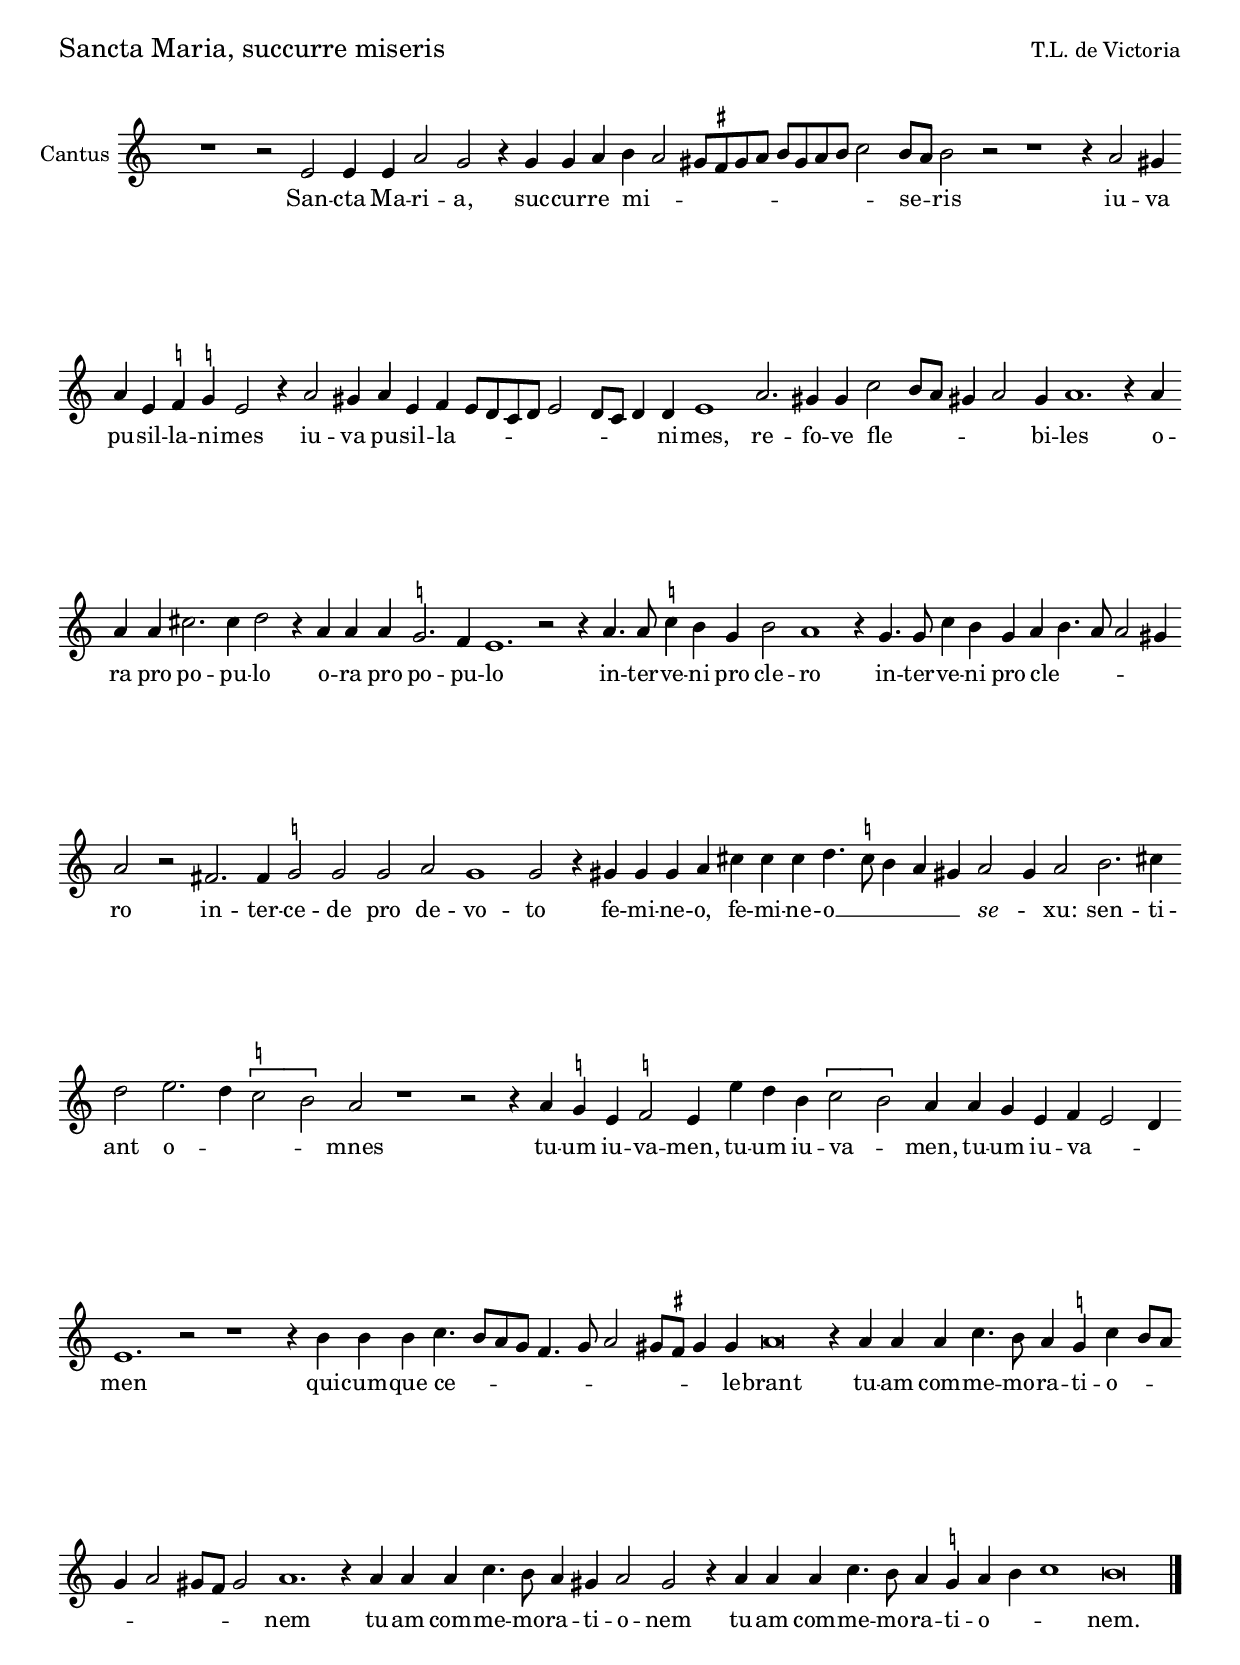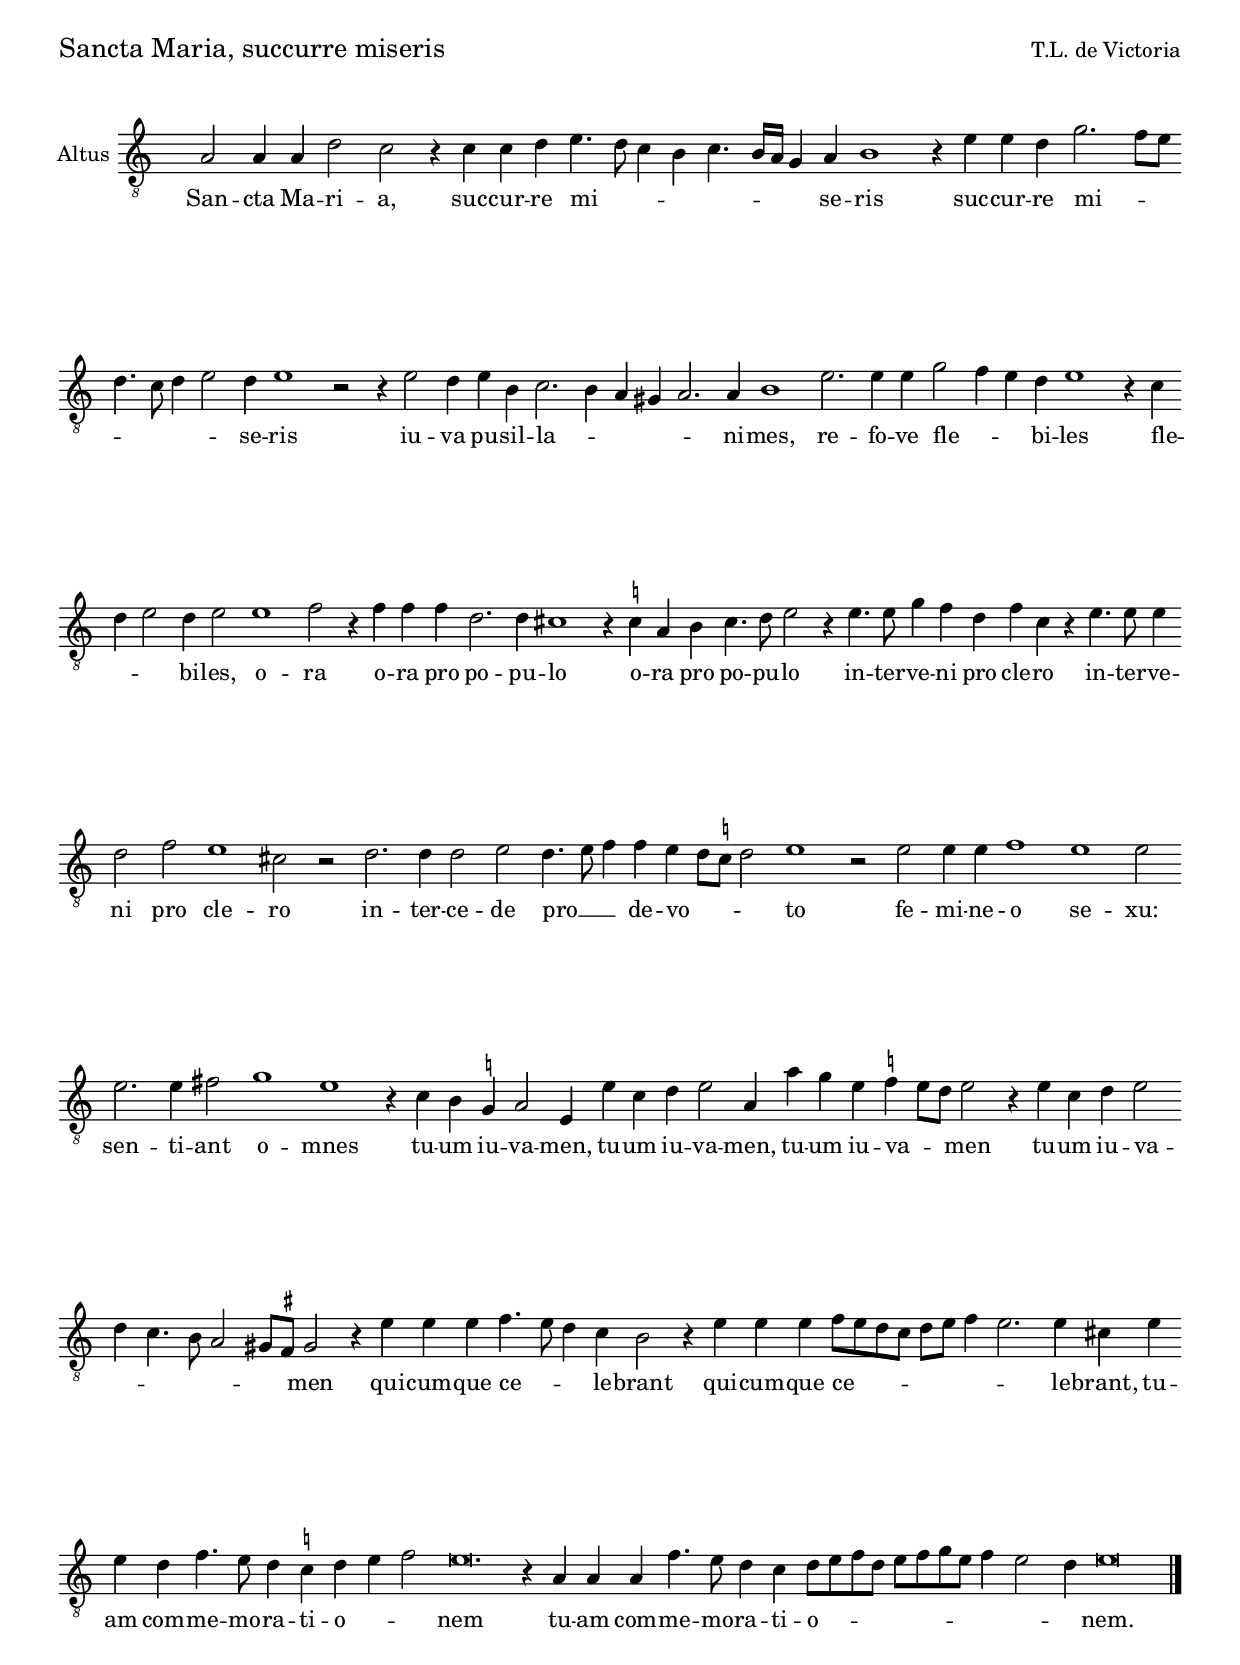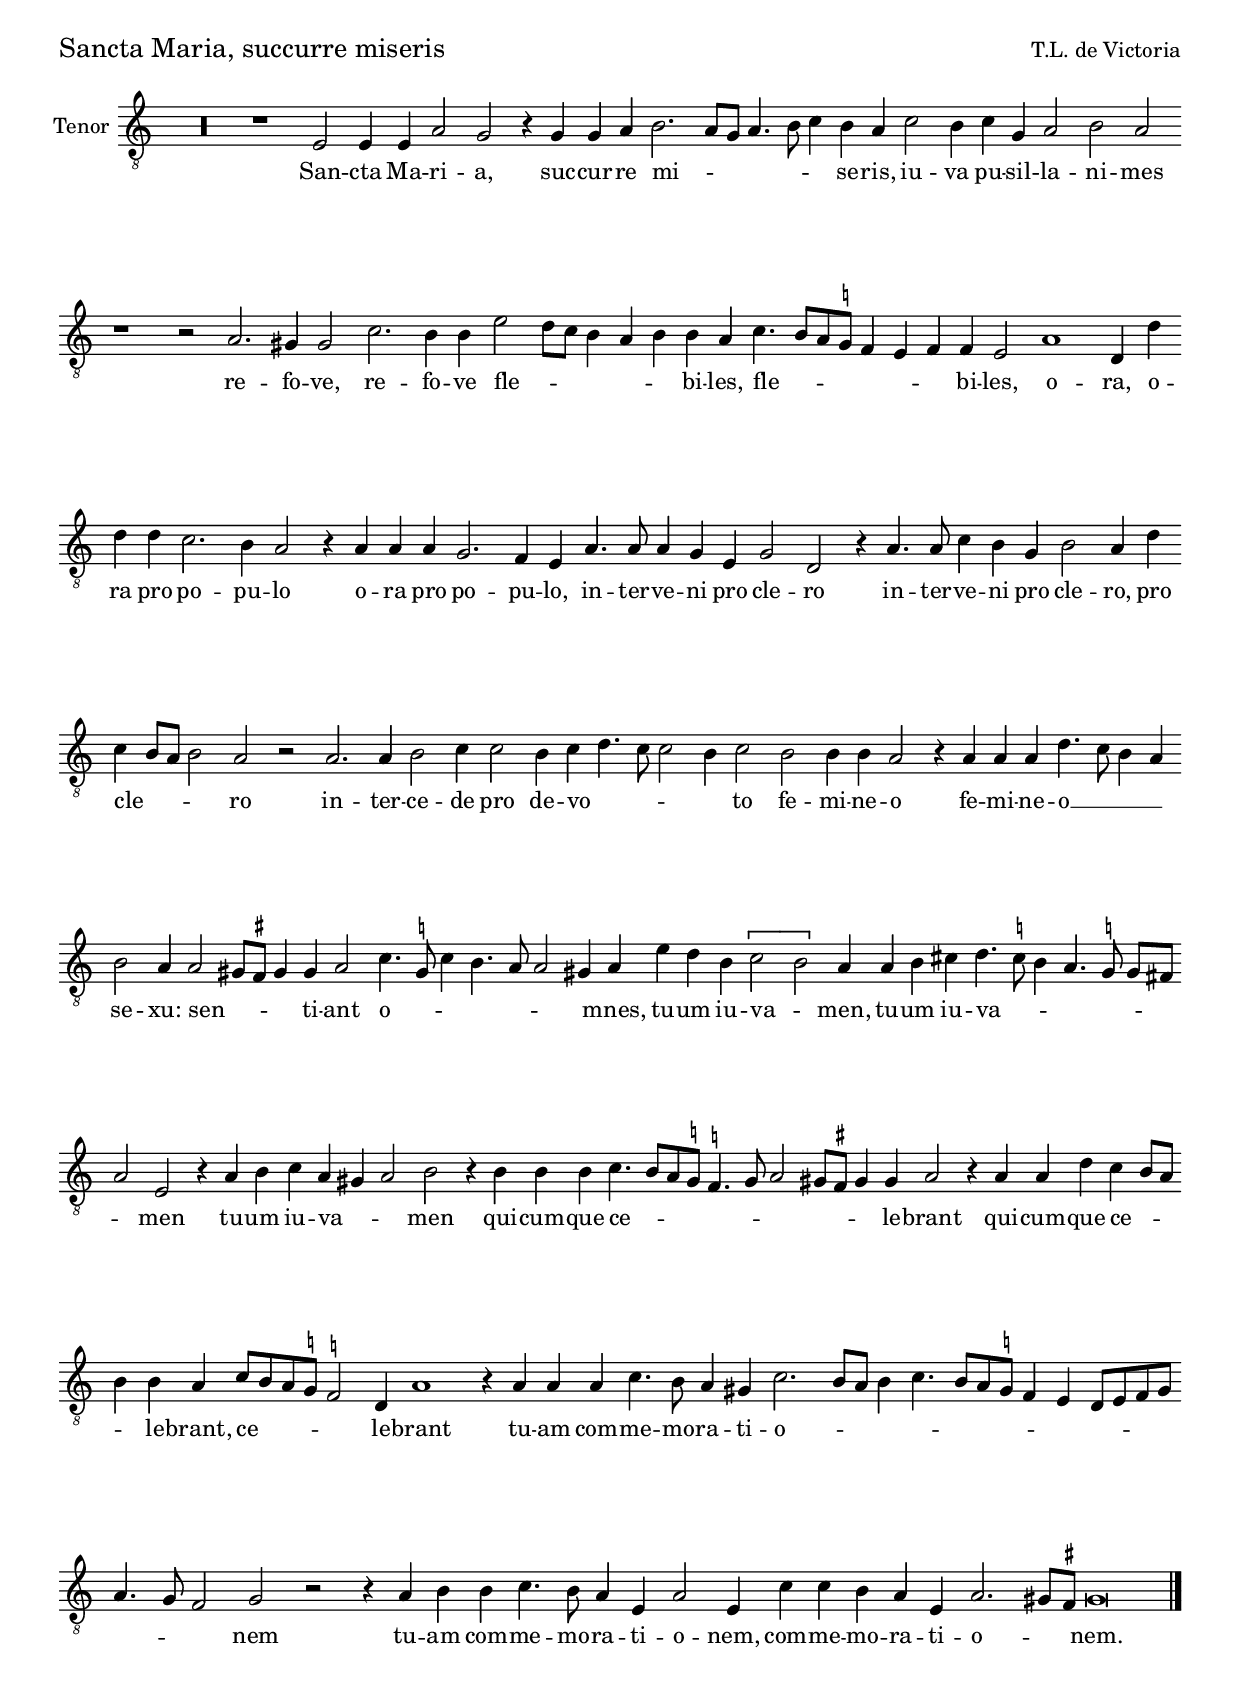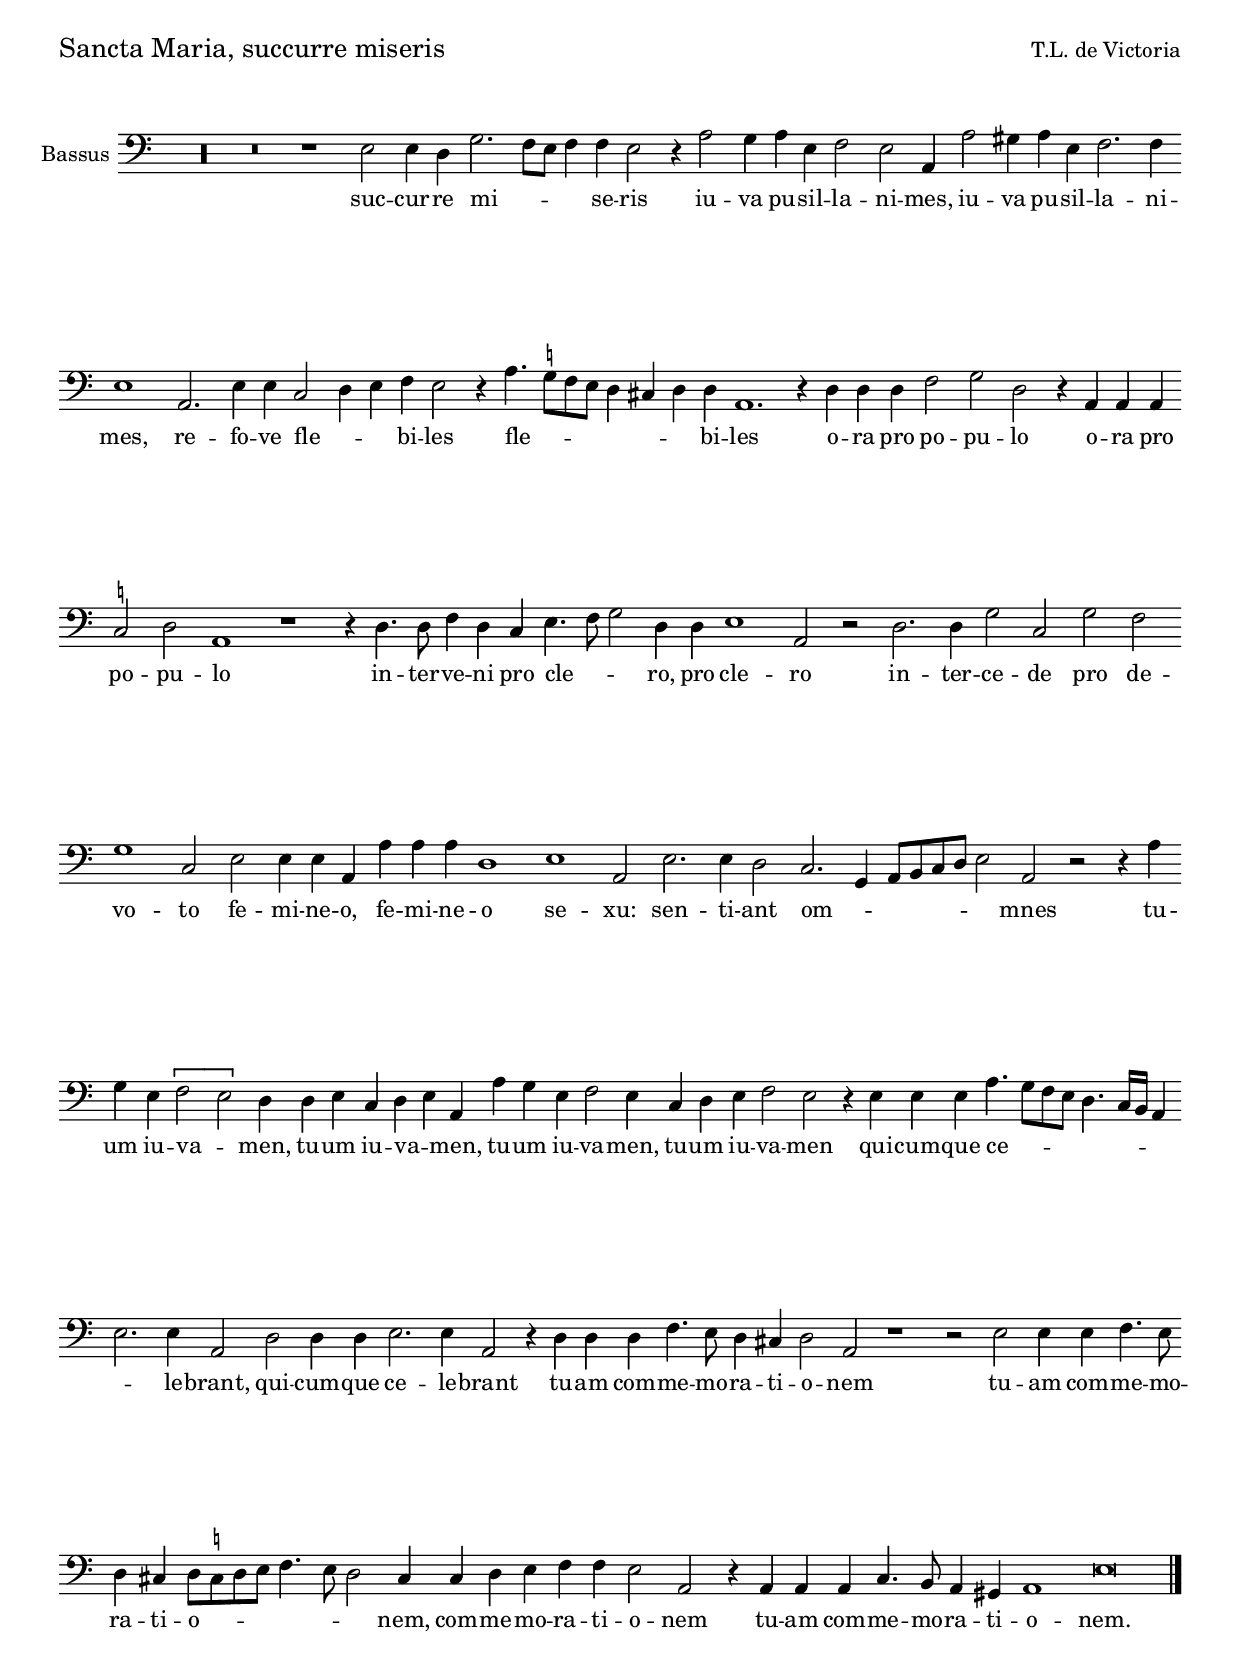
\version "2.18.0"

#(set-default-paper-size "a4")
#(set-global-staff-size 18.4)
#(ly:set-option 'point-and-click #f)
%nomobile

italicas=\override LyricText.font-shape = #'italic
rectas=\override LyricText.font-shape = #'upright
ss=\once \set suggestAccidentals = ##t
incipitwidth = 20

htitle="Sancta Maria, succurre miseris"
hcomposer="Victoria"

\header {
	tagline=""
}


global={
  \override Score.TimeSignature.transparent = ##t
  \key c \major \cadenzaOn \time 2/2  \skip 1*76 \bar "|."
}

cantus={
	r1 \bar ""
	r2 e' \bar ""
	e'4 e' a'2 \bar ""
	g' r4 g' \bar ""
%5
	g' a' b' a'2
	gis'8[ \ss fis' gis' a'] b'[ gis' \bar ""
	a' b'] c''2 b'8[ a'] \bar ""
	b'2 r \bar ""
	r1 \bar "" \bar ""
%10
	r4 a'2 gis'!4 \bar ""
	a' e' \ss f' \ss g' \bar ""
	e'2 r4 a'2
	gis'4 a' e' \bar ""
	f'  e'8[ d' c' d'] e'2
%15
	d'8[ c'] d'4 d' \bar ""
	e'1 \bar ""
	a'2. gis'!4 \bar ""
	gis' c''2 \bar "" b'8[ a'] \bar ""
	gis'!4 a'2 gis'4 \bar ""
%20
	a'1.
	r4 a' \bar ""
	a' a' cis''2.
	cis''4 d''2 \bar ""
	r4 a' a' a' \bar ""
%25
	\ss g'2. f'4 \bar ""
	e'1.
	r2 \bar ""
	r4 a'4. a'8 \ss c''4 \bar "" \bar ""
	b' g' b'2 \bar ""
%30
	a'1 \bar ""
	r4 g'4. g'8 c''4 \bar ""
	b' g' a' b'4.
	a'8 a'2 gis'4 \bar ""
	a'2 r \bar "" %\break
%35
	fis'2. fis'4 \bar ""
	\ss g'2 g' \bar ""
	g' a' \bar ""
	g'1 \bar ""
	g'2 \bar "" r4 gis' \bar ""
%40
	gis' gis' a' cis'' \bar ""
	cis'' cis'' d''4. \ss c''8 \bar ""
	b'4 a' gis'! a'2
	gis'4 a'2 \bar ""
	b'2. cis''4 \bar ""
%45
	d''2 e''2.
	d''4 \ss \[c''2 \bar ""
	b'\] a' \bar ""
	r1 \bar ""
	r2 \bar "" r4 a' \bar ""
%50
	\ss g' e' \ss f'2 \bar ""
	e'4 e'' d'' b' \bar ""
	\[c''2 b'\] \bar ""
	a'4 a' g' e' \bar ""
	f' e'2 d'4 \bar ""
%55
	e'1.
        r2 \bar ""
	r1 \bar ""
	r4 b' b' b' \bar "" \bar ""
	c''4.  b'8[ a' g'] f'4.
%60
	g'8 a'2 gis'8[ \ss fis'] \bar ""
	gis'4 gis' a'\breve
        r4 a' \bar ""
	a' a' c''4. b'8 \bar ""
%65
	a'4 \ss g' c'' b'8[ a'] \bar ""
	g'4  \bar "" a'2 gis'!8[ \ss fis']
	\ss gis'2 \bar "" a'1.
	r4 a' a' a' \bar ""
%70
	c''4. b'8 a'4 gis'! \bar ""
	a'2 gis' \bar ""
	r4 a' a' a' \bar ""
	c''4. b'8 a'4 \ss g' \bar ""
	a' b' c''1
        b'\breve*3/4
}

altus={
	a2 a4 a \bar ""
	d'2 c' \bar ""
	r4 c' c' d' \bar ""
	e'4. d'8 c'4 b \bar ""
%5
	c'4. b16[ a] g4 a \bar ""
	b1 \bar ""
	r4 e' e' d' \bar ""
	g'2. \bar "" f'8[ e'] \bar ""
	d'4. c'8 d'4 e'2
%10
	d'4 e'1
	r2 \bar ""
	r4 e'2 d'4 \bar ""
	e' b c'2.
	b4 a gis \bar ""
%15
	a2. a4 \bar ""
	b1 \bar ""
	e'2. e'4 \bar ""
	e' g'2 f'4 \bar "" \bar ""
	e' d' e'1
%20
	r4 c' \bar ""
	d' e'2 d'4 \bar ""
	e'2 e'1
	f'2 \bar ""
	r4 f' f' f' \bar ""
%25
	d'2. d'4 \bar ""
	cis'1 \bar ""
	r4 \ss c'! a b \bar ""
	c'4. d'8 e'2 \bar "" \bar ""
	r4 e'4. e'8 g'4 \bar ""
%30
	f' d' f' c' \bar ""
	r e'4. e'8 e'4 \bar ""
	d'2 f' \bar ""
	e'1 \bar ""
	cis'2 r \bar ""
%35
	d'2. d'4 \bar ""
	d'2 e' \bar ""
	d'4. e'8 f'4 f' \bar "" \bar ""
	e' d'8[ \ss c'] d'2 \bar ""
	e'1 \bar ""
%40
	r2 e' \bar ""
	e'4 e' f'1
	e'
	e'2 \bar ""
	e'2. e'4 \bar ""
%45
	fis'2 g'1
	e'
	r4 c' \bar ""
	b \ss g a2 \bar "" \bar ""
	e4 e' c' d' \bar ""
%50
	e'2 a4 a' \bar ""
	g' e' \ss f' e'8[ d'] \bar ""
	e'2 r4 e' \bar ""
	c' d' e'2 \bar ""
	d'4 c'4. b8 a2
%55
	gis8[ \ss fis] gis2 \bar ""
	r4 e' e' e' \bar "" \bar ""
	f'4. e'8 d'4 c' \bar ""
	b2 r4 e' \bar ""
	e' e' f'8[ e' d' c'] \bar ""
%60
	d'[ e'] f'4 e'2.
	e'4 cis' e' \bar ""
	e' d' f'4. e'8 \bar ""
	d'4 \ss c' d' e' \bar "" \bar ""
	f'2 e'\breve.
        r4 a \bar ""
	a a f'4. e'8 \bar ""
	d'4 c' d'8[ e' f' d'] \bar ""
%70
	e'[ f' g' e'] f'4 e'2
	d'4 e'\breve*11/4
}

tenor={
        r\longa
%5
	r1 \bar ""
	e2 e4 e \bar ""
	a2 g \bar ""
	r4 g g a \bar ""
	b2. a8[ g] \bar ""
%10
	a4. b8 c'4 b \bar ""
	a c'2 b4 \bar "" \bar ""
	c' g a2 \bar "" %! c' b a2 en 1603
	b a \bar ""
	r1 \bar ""
%15
	r2 a2.
	gis4 gis2 \bar ""
	c'2. b4 \bar ""
	b e'2 d'8[ c'] \bar ""
	b4 a b b \bar ""
%20
	a c'4. b8[ a \ss g] \bar ""
	f4 e f f \bar "" \bar ""
	e2 a1
	d4 d' \bar ""
	d' d' c'2.
%25
	b4 a2 \bar ""
	r4 a a a \bar ""
	g2. f4 \bar ""
	e a4. a8 a4 \bar ""
	g e g2 \bar ""
%30
	d r4 a4. \bar "" a8
        c'4 b g \bar ""
	b2 a4 d' \bar ""
	c' b8[ a] b2 \bar ""
	a r \bar ""
%35
	a2. a4 \bar ""
	b2 c'4 c'2
	b4 c' d'4.
	c'8 c'2 b4 \bar ""
	c'2 b \bar ""
%40
	b4 b a2 \bar "" \bar ""
	r4 a a a \bar ""
	d'4. c'8 b4 a \bar ""
	b2 a4 a2
	gis8[ \ss fis] gis4 gis \bar ""
%45
	a2 c'4. \ss g8 \bar ""
	c'4 b4. a8 a2
	gis4 a e' \bar ""
	d' b \[c'2 \bar ""
	b\] a4 a \bar "" \bar ""
%50
	b cis' d'4. \ss c'8 \bar ""
	b4 a4. \ss g8  g[ fis!] \bar ""
	a2 e \bar ""
	r4 a b c' \bar ""
	a gis a2 \bar ""
%55
	b r4 b \bar ""
	b b c'4. b8[ \bar ""
	a \ss g] \ss f4. g8 a2
	gis8[ \ss fis] gis4 gis \bar "" \bar ""
	a2 r4 a \bar ""
%60
	a d' c' b8[ a] \bar ""
	b4 b a c'8[ b \bar ""
	a \ss g] \ss f2 d4 \bar ""
	a1 \bar ""
	r4 a a a \bar ""
%65
	c'4. b8 a4 gis \bar ""
	c'2. b8[ a] \bar ""
	b4 \bar "" c'4. b8[ a \ss g] 
	f4 e d8[ e f g] \bar ""
	a4. g8 f2 \bar ""
%70
	g r \bar ""
	r4 a b b \bar ""
	c'4. b8 a4 e \bar ""
	a2 e4 c' \bar ""
	c' b a e \bar ""
%75
	a2. gis8[ \ss fis] \bar ""
	gis\breve*1/2
}

bassus={
	r\longa
        r\breve
        r1 \bar ""
	e2 e4 d \bar ""
	g2. f8[ e] \bar ""
%10
	f4 f e2 \bar ""
	r4 a2 g4 \bar ""
	a e f2 \bar ""
	e a,4 a2 \bar ""
	gis4 a e \bar ""
%15
	f2. f4 \bar ""
	e1 \bar ""
	a,2. e4 \bar ""
	e c2 d4 \bar ""
	e f e2 \bar ""
%20
	r4 a4. \ss g8[ f e] \bar ""
	d4 cis d d \bar "" \bar ""
	a,1.
	r4 d \bar ""
	d d f2 \bar ""
%25
	g d \bar ""
	r4 a, a, a, \bar ""
	\ss c2 d \bar ""
	a,1 \bar ""
	r1 \bar ""
%30
	r4 d4. d8 f4 \bar ""
	d c e4. f8 \bar "" \bar ""
	g2 d4 d \bar ""
	e1 \bar ""
	a,2 r \bar ""
%35
	d2. d4 \bar ""
	g2 c \bar ""
	g f \bar ""
	g1 \bar ""
	c2 e \bar ""
%40
	e4 e a, a \bar ""
	a a d1
	\bar "" e
	a,2 \bar ""
	e2. e4 \bar ""
%45
	d2 c2.
	g,4 a,8[ b, c d] \bar ""
	e2 a, \bar ""
	r r4 a \bar ""
	g e \[f2
%50
	e\] d4 \bar "" d \bar "" \bar ""
	e c d e \bar ""
	a, a g e \bar ""
	f2 e4 c \bar ""
	d e f2 \bar ""
%55
	e r4 e \bar ""
	e e a4. g8[ \bar ""
	f e] d4. c16[ b,] a,4 \bar ""
	e2. e4 \bar "" \bar ""
	a,2 d \bar ""
%60
	d4 d e2.
	e4 a,2 \bar ""
	r4 d d d \bar ""
	f4. e8 d4 cis \bar ""
	d2 a, \bar ""
%65
	r1 \bar ""
	r2 e \bar ""
	e4 e f4. e8 \bar "" \bar ""
	d4 cis! d8[ \ss c d e] \bar ""
	f4. e8 d2 \bar ""
%70
	c4 c d e \bar ""
	f f e2 \bar ""
	a, r4 a, \bar ""
	a, a, c4. b,8 \bar ""
	a,4 gis, a,1
%75
	e\breve*3/4
}

textocantus=\lyricmode{
San -- cta Ma -- ri -- a,
suc -- cur -- re mi -- _ _ _ _ _ _ _ _ _ _ se -- _ ris
iu -- va pu -- sil -- la -- ni -- mes
iu -- va pu -- sil -- la -- _ _ _ _ _ _ _ _ ni -- mes,
re -- fo -- ve fle -- _ _ _ _ bi -- les
o -- ra pro po -- pu -- lo
o -- ra pro po -- pu -- lo
in -- ter -- ve -- ni pro cle -- ro
in -- ter -- ve -- ni pro cle -- _ _ _ _ ro
in -- ter -- ce -- de pro de -- vo -- to
fe -- mi -- ne -- o,
fe -- mi -- ne -- o __ _ _ _ 
_ \italicas se -- _ \rectas xu:
%! en 1572 "se" va sobre la sincopa
% en 1589b y 1603 "se" va sobre el gis anterior
sen -- ti -- ant o -- _ _ _ mnes
tu -- um iu -- va -- men, tu -- um
iu -- va -- _ men,
tu -- um
iu -- va -- _ _ men
qui -- cum -- que ce -- _ _ _ _ _ _ _ _ _ le -- brant 
tu -- am com -- me -- mo -- ra -- ti -- o -- _ _ _ _ _ _ _ nem
tu -- am com -- me -- mo -- ra -- ti -- o -- nem
tu -- am com -- me -- mo -- ra -- ti -- o -- _ _ nem.
}

textoaltus=\lyricmode{
San -- cta Ma -- ri -- a,
suc -- cur -- re mi -- _ _ _ _ _ _ _ se -- ris
suc -- cur -- re mi -- _ _ _ _ _ _ se -- ris
iu -- va pu -- sil -- la -- _ _ _ _ ni -- mes,
re -- fo -- ve fle -- _ _ bi -- les
fle -- _ _ bi -- les, o -- ra
o -- ra pro po -- pu -- lo
o -- ra pro po -- pu -- lo
in -- ter -- ve -- ni pro cle -- ro
in -- ter -- ve -- ni pro cle -- ro
in -- ter -- ce -- de pro __ _ _ de -- vo -- _ _ _ to
fe -- mi -- ne -- o
se -- xu:
sen -- ti -- ant o -- mnes
tu -- um
iu -- va -- men,
tu -- um iu -- va -- men,
tu -- um iu -- va -- _ _ men
tu -- um iu -- va -- _ _ _ _ _ _ men
qui -- cum -- que ce -- _ _ le -- brant
qui -- cum -- que ce -- _ _ _ _ _ _ _ le -- brant,
tu -- am com -- me -- mo -- ra -- ti -- o -- _ _ nem
tu -- am com -- me -- mo -- ra -- ti -- o -- _ _ _ _ _ _ _ _ _ _ nem.
}

textotenor=\lyricmode{
San -- cta Ma -- ri -- a, 
suc -- cur -- re mi -- _ _ _ _ _ se -- ris,
iu -- va pu -- sil -- la -- ni -- mes
re -- fo -- ve,
re -- fo -- ve fle -- _ _ _ _ _ bi -- les,
fle -- _ _ _ _ _ _ bi -- les,
o -- ra,
o -- ra pro po -- pu -- lo
o -- ra pro po -- pu -- lo,
in -- ter -- ve -- ni pro cle -- ro
in -- ter -- ve -- ni pro cle -- ro,
pro cle -- _ _ _ ro
in -- ter -- ce -- de pro de -- vo -- _ _ _ _ to fe -- mi -- ne -- o
fe -- mi -- ne -- o __ _ _ _ se -- xu:
sen -- _ _ _ ti -- ant
o -- _ _ _ _ _ _ mnes,
tu -- um iu -- va -- _ men,
tu -- um iu -- va -- _ _ _ _ _ _ _ men
tu -- um iu -- va -- _ _ men
qui -- cum -- que ce -- _ _ _ _ _ _ _ _ _ le -- brant
qui -- cum -- que ce -- _ _ _ le -- brant,
ce -- _ _ _ _ le -- brant
tu -- am com -- me -- mo -- ra -- ti -- o -- _ _ _ _ _ _ _ _ _ _ _ _ _ _ _ _ nem
tu -- am com -- me -- mo -- ra -- ti -- o -- nem,
com -- me -- mo -- ra -- ti -- o -- _ _ nem.
}

textobassus=\lyricmode{
suc -- cur -- re mi -- _ _ _ se -- ris
iu -- va pu -- sil -- la -- ni -- mes,
iu -- va pu -- sil -- la -- ni -- mes,
re -- fo -- ve fle -- _ _ bi -- les
fle -- _ _ _ _ _ _ bi -- les
o -- ra pro po -- pu -- lo
o -- ra pro po -- pu -- lo
in -- ter -- ve -- ni pro cle -- _ _ ro,
pro cle -- ro
in -- ter -- ce -- de pro de -- vo -- to fe -- mi -- ne -- o,
fe -- mi -- ne -- o
se -- xu:
sen -- ti -- ant om -- _ _ _ _ _ _ mnes
tu -- um iu -- va -- _ men,
tu -- um iu -- va -- _ men,
tu -- um
iu -- va -- men,
tu -- um iu -- va -- men
qui -- cum -- que ce -- _ _ _ _ _ _ _ _ le -- brant,
qui -- cum -- que ce -- le -- brant
tu -- am com -- me -- mo -- ra -- ti -- o -- nem
tu -- am com -- me -- mo -- ra -- ti -- o -- _ _ _ _ _ _ nem,
com -- me -- mo -- ra -- ti -- o -- nem
tu -- am com -- me -- mo -- ra -- ti -- o -- nem.
}


\layout{
   \context {\Voice melismaBusyProperties = #'() }
   \context {\Staff \override LigatureBracket.padding = #1 }
}

\score {
  \header {
    piece=\markup{\column{\fill-line{\larger \larger "Sancta Maria, succurre miseris" "T.L. de Victoria"} " "}}
  }
  \new Staff <<\global
  \new Voice="v1" {
    \set Staff.instrumentName="Cantus "
    \clef "treble"
    \cantus
    \pageBreak }
  \new Lyrics \lyricsto "v1" {\textocantus }
  >>
}  

\score {
  \header {
    piece=\markup{\column{\fill-line{\larger \larger "Sancta Maria, succurre miseris" "T.L. de Victoria"} " "}}
  }
  \new Staff <<\global
  \new Voice="v2" {
    \set Staff.instrumentName="Altus "
    \clef "G_8"
    \altus
    \pageBreak }
  \new Lyrics \lyricsto "v2" {\textoaltus }
  >>
}  
\score {
  \header {
    piece=\markup{\column{\fill-line{\larger \larger "Sancta Maria, succurre miseris" "T.L. de Victoria"} " "}}
  }
  \new Staff <<\global
  \new Voice="v3" {
    \set Staff.instrumentName="Tenor "
    \clef "G_8"
    \tenor
    \pageBreak }
  \new Lyrics \lyricsto "v3" {\textotenor }
  >>
}  
\score {
  \header {
    piece=\markup{\column{\fill-line{\larger \larger "Sancta Maria, succurre miseris" "T.L. de Victoria"} " "}}
  }
  \new Staff <<\global
  \new Voice="v4" {
    \set Staff.instrumentName="Bassus "
    \clef "bass"
    \bassus
    }
  \new Lyrics \lyricsto "v4" {\textobassus }
  >>
}  



\paper{
        evenHeaderMarkup=\markup{" "}
        oddHeaderMarkup= \markup {" "} 
        %system-count=7
        %page-count = 8
        ragged-last-bottom = ##f
        indent=1.0\cm
        system-system-spacing =
        #'((basic-distance . 20) (minimum-distance . 0) (padding . 5))
        top-system-spacing = % header
        #'((basic-distance . 8) (minimum-distance . 0) (padding . 0))
        last-bottom-spacing = % footer
        #'((basic-distance . 12) (minimum-distance . 0) (padding . 0))

}
